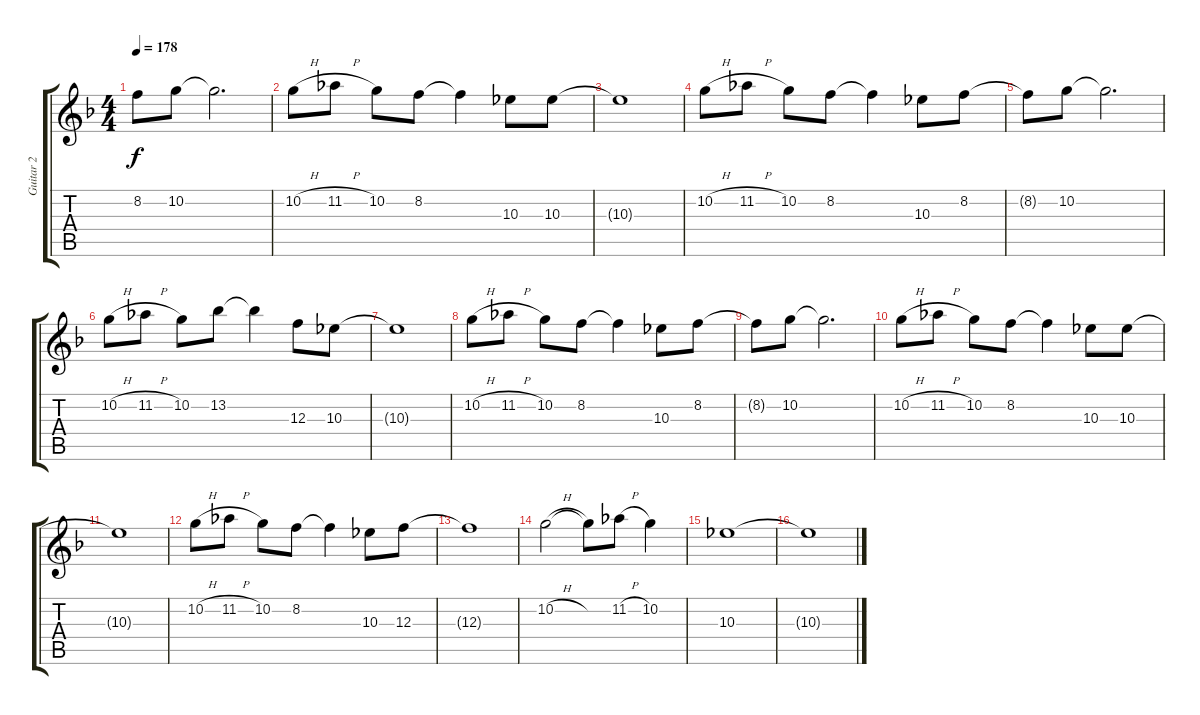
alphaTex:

\track ("Guitar 2" "Guitar 2") {instrument distortionguitar}
\staff {score tabs}
\tuning (D4 A3 F3 C3 G2 D2) {hide}
\ts (4 4)
\tempo 178
\clef g2
\ks f
8.2{t}.8{dy f} 10.2.8 10.2{t}.2{d} |
10.2{h}.8 11.2{h}.8 10.2.8 8.2.8 8.2{t}.4 10.3.8 10.3.8 |
10.3{t}.1 |
10.2{h}.8 11.2{h}.8 10.2.8 8.2.8 8.2{t}.4 10.3.8 8.2.8 |
8.2{t}.8 10.2.8 10.2{t}.2{d} |
10.2{h}.8 11.2{h}.8 10.2.8 13.2.8 13.2{t}.4 12.3.8 10.3.8 |
10.3{t}.1 |
10.2{h}.8 11.2{h}.8 10.2.8 8.2.8 8.2{t}.4 10.3.8 8.2.8 |
8.2{t}.8 10.2.8 10.2{t}.2{d} |
10.2{h}.8 11.2{h}.8 10.2.8 8.2.8 8.2{t}.4 10.3.8 10.3.8 |
10.3{t}.1 |
10.2{h}.8 11.2{h}.8 10.2.8 8.2.8 8.2{t}.4 10.3.8 12.3.8 |
12.3{t}.1 |
10.2{h}.2 10.2{t}.8 11.2{h}.8 10.2.4 |
10.3.1 |
10.3{t}.1
